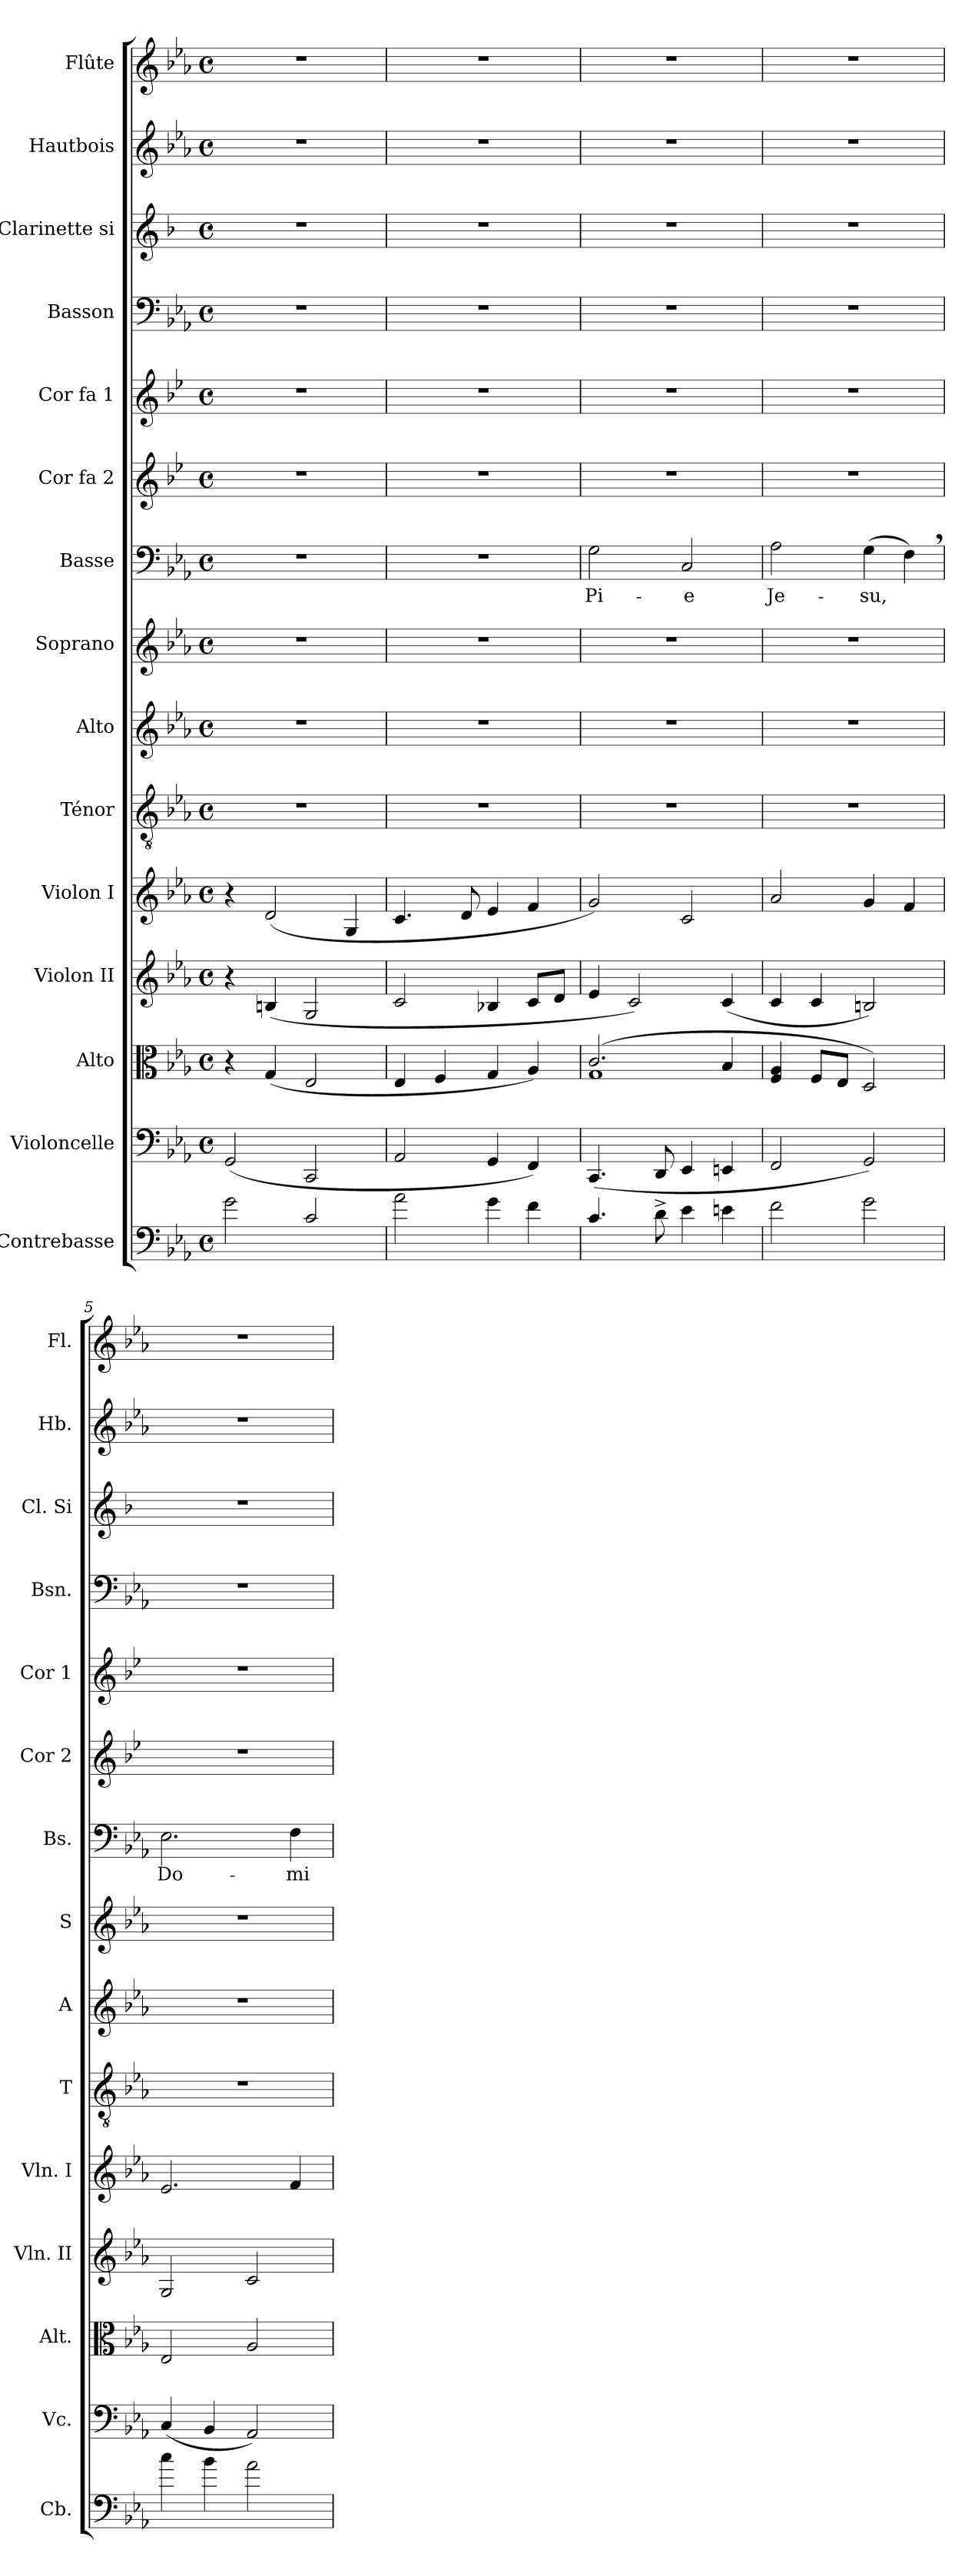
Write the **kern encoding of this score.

**kern	**kern	**kern	**kern	**kern	**kern	**kern	**kern	**kern	**text	**kern	**kern	**kern	**kern	**kern	**kern
*part15	*part14	*part13	*part12	*part11	*part10	*part9	*part8	*part7	*part7	*part6	*part5	*part4	*part3	*part2	*part1
*staff15	*staff14	*staff13	*staff12	*staff11	*staff10	*staff9	*staff8	*staff7	*staff7	*staff6	*staff5	*staff4	*staff3	*staff2	*staff1
*I"Contrebasse	*I"Violoncelle	*I"Alto	*I"Violon II	*I"Violon I	*I"Ténor	*I"Alto	*I"Soprano	*I"Basse	*	*I"Cor fa 2	*I"Cor fa 1	*I"Basson	*I"Clarinette si	*I"Hautbois	*I"Flûte
*I'Cb.	*I'Vc.	*I'Alt.	*I'Vln. II	*I'Vln. I	*I'T	*I'A	*I'S	*I'Bs.	*	*I'Cor 2	*I'Cor 1	*I'Bsn.	*I'Cl. Si	*I'Hb.	*I'Fl.
!!LO:PB:g=z
*clefF4	*clefF4	*clefC3	*clefG2	*clefG2	*clefGv2	*clefG2	*clefG2	*clefF4	*	*clefG2	*clefG2	*clefF4	*clefG2	*clefG2	*clefG2
*ITrd7c12	*	*	*	*	*	*	*	*	*	*ITrd-3c-5	*ITrd-3c-5	*	*ITrd1c2	*	*
*k[b-e-a-]	*k[b-e-a-]	*k[b-e-a-]	*k[b-e-a-]	*k[b-e-a-]	*k[b-e-a-]	*k[b-e-a-]	*k[b-e-a-]	*k[b-e-a-]	*	*k[b-e-a-]	*k[b-e-a-]	*k[b-e-a-]	*k[b-e-a-]	*k[b-e-a-]	*k[b-e-a-]
*E-:	*E-:	*E-:	*E-:	*E-:	*E-:	*E-:	*E-:	*E-:	*	*E-:	*E-:	*E-:	*E-:	*E-:	*E-:
*M4/4	*M4/4	*M4/4	*M4/4	*M4/4	*M4/4	*M4/4	*M4/4	*M4/4	*	*M4/4	*M4/4	*M4/4	*M4/4	*M4/4	*M4/4
*met(c)	*met(c)	*met(c)	*met(c)	*met(c)	*met(c)	*met(c)	*met(c)	*met(c)	*	*met(c)	*met(c)	*met(c)	*met(c)	*met(c)	*met(c)
=1	=1	=1	=1	=1	=1	=1	=1	=1	=1	=1	=1	=1	=1	=1	=1
2G\	(<2GG/	4r	4r	4r	1r	1r	1r	1r	.	1r	1r	1r	1r	1r	1r
.	.	(<4G/	(<4Bn/	(<2d/	.	.	.	.	.	.	.	.	.	.	.
2C/	2CC/	2E-/	2G/	.	.	.	.	.	.	.	.	.	.	.	.
.	.	.	.	4G/	.	.	.	.	.	.	.	.	.	.	.
=2	=2	=2	=2	=2	=2	=2	=2	=2	=2	=2	=2	=2	=2	=2	=2
2A-\	2AA-/	4E-/	2c/	4.c/	1r	1r	1r	1r	.	1r	1r	1r	1r	1r	1r
.	.	4F/	.	.	.	.	.	.	.	.	.	.	.	.	.
.	.	.	.	8d/	.	.	.	.	.	.	.	.	.	.	.
4G\	4GG/	4G/	4B-X/	4e-/	.	.	.	.	.	.	.	.	.	.	.
4F\	4FF/)	4A-/)	8c/L	4f/	.	.	.	.	.	.	.	.	.	.	.
.	.	.	8d/J	.	.	.	.	.	.	.	.	.	.	.	.
=3	=3	=3	=3	=3	=3	=3	=3	=3	=3	=3	=3	=3	=3	=3	=3
*	*	*^	*	*	*	*	*	*	*	*	*	*	*	*	*
!	!	!	!	!	!	!	!	!	!	!LO:LY:b	!	!	!	!	!	!
4.C/	(<4.CC/	(2.c/	1G	4e-/	2g/)	1r	1r	1r	2G\	Pi-	1r	1r	1r	1r	1r	1r
.	.	.	.	2c/)	.	.	.	.	.	.	.	.	.	.	.	.
8D^>\	8DD/	.	.	.	.	.	.	.	.	.	.	.	.	.	.	.
!	!	!	!	!	!	!	!	!	!	!LO:LY:b	!	!	!	!	!	!
4E-\	4EE-/	.	.	.	2c/	.	.	.	2C/	-e	.	.	.	.	.	.
4En\	4EEn/	4B-/	.	(<4c/	.	.	.	.	.	.	.	.	.	.	.	.
*	*	*v	*v	*	*	*	*	*	*	*	*	*	*	*	*	*
=4	=4	=4	=4	=4	=4	=4	=4	=4	=4	=4	=4	=4	=4	=4	=4
!	!	!	!	!	!	!	!	!	!LO:LY:b	!	!	!	!	!	!
2F\	2FF/	4F/ 4A-/	4c/	2a-/	1r	1r	1r	2A-\	Je-	1r	1r	1r	1r	1r	1r
.	.	8F/L	4c/	.	.	.	.	.	.	.	.	.	.	.	.
.	.	8E-/J	.	.	.	.	.	.	.	.	.	.	.	.	.
!	!	!	!	!	!	!	!	!	!LO:LY:b	!	!	!	!	!	!
2G\	2GG/)	2D/)	2Bn/)	4g/	.	.	.	(>4G\	-su,	.	.	.	.	.	.
.	.	.	.	4f/	.	.	.	4F,>\)	.	.	.	.	.	.	.
=5	=5	=5	=5	=5	=5	=5	=5	=5	=5	=5	=5	=5	=5	=5	=5
!	!	!	!	!	!	!	!	!	!LO:LY:b	!	!	!	!	!	!
4c\	(<4C/	2E-/	2G/	2.e-/	1r	1r	1r	2.E-\	Do-	1r	1r	1r	1r	1r	1r
4B-\	4BB-/	.	.	.	.	.	.	.	.	.	.	.	.	.	.
2A-\	2AA-/)	2A-/	2c/	.	.	.	.	.	.	.	.	.	.	.	.
!	!	!	!	!	!	!	!	!	!LO:LY:b	!	!	!	!	!	!
.	.	.	.	4f/	.	.	.	4F\	-mi-	.	.	.	.	.	.
=	=	=	=	=	=	=	=	=	=	=	=	=	=	=	=
*-	*-	*-	*-	*-	*-	*-	*-	*-	*-	*-	*-	*-	*-	*-	*-
